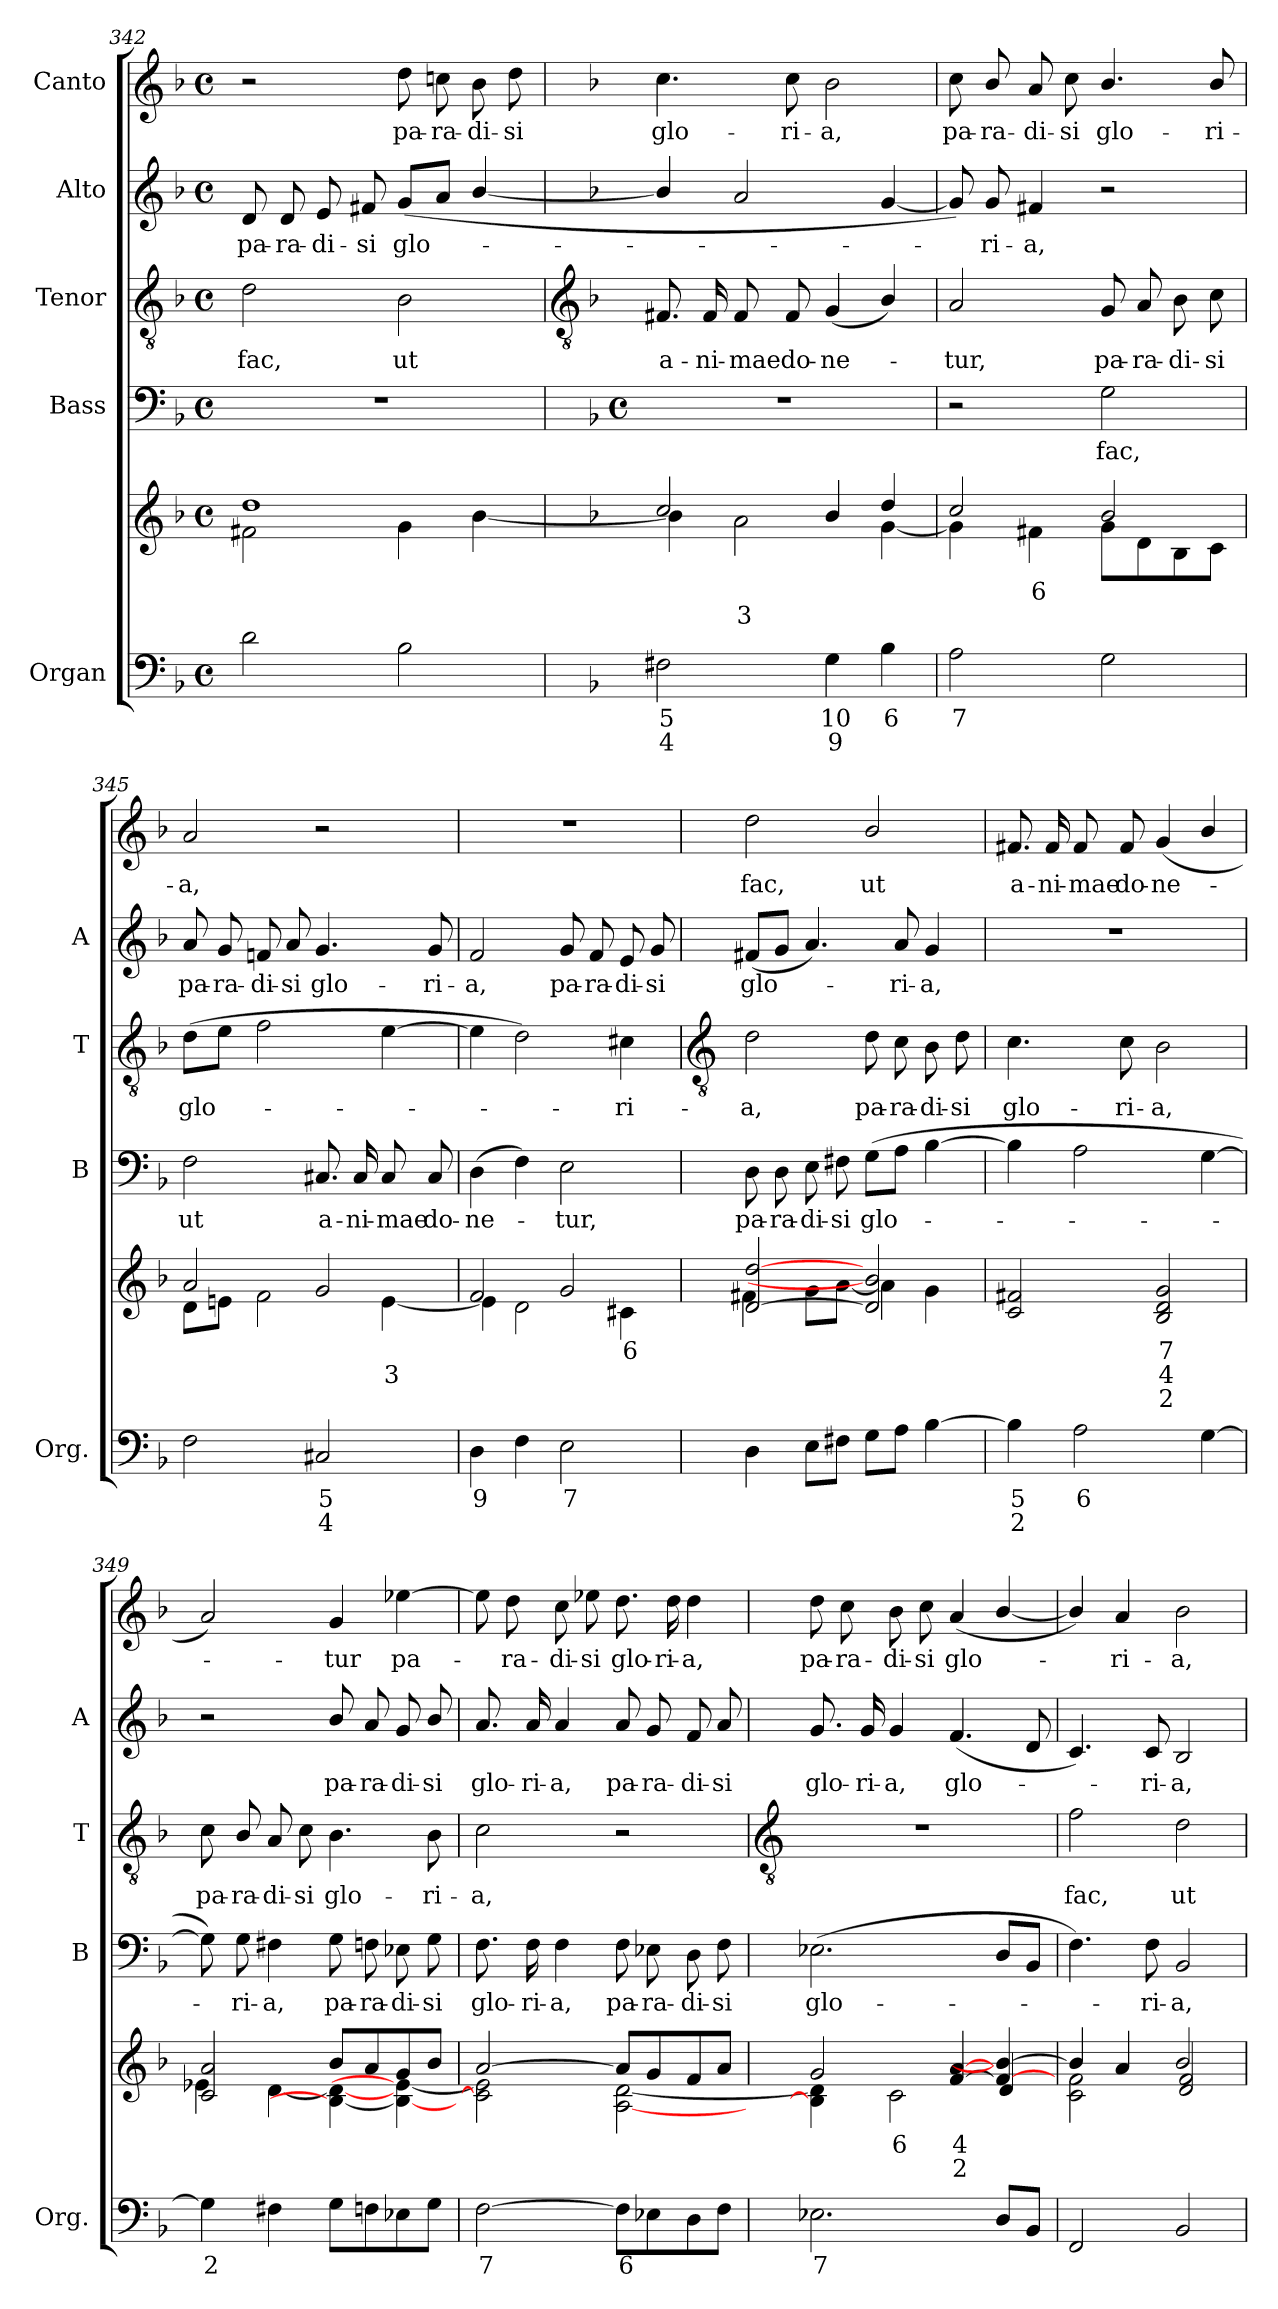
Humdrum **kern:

**kern	**text	**text	**text	**kern	**text	**text	**text	**kern	**text	**kern	**text	**kern	**text	**kern	**text
*part5	*part5	*part5	*part5	*part5	*part5	*part5	*part5	*part4	*part4	*part3	*part3	*part2	*part2	*part1	*part1
*staff6	*staff6	*staff6	*staff6	*staff5	*staff5	*staff5	*staff5	*staff4	*staff4	*staff3	*staff3	*staff2	*staff2	*staff1	*staff1
*I"Organ	*	*	*	*	*	*	*	*I"Bass	*	*I"Tenor	*	*I"Alto	*	*I"Canto	*
*I'Org.	*	*	*	*	*	*	*	*I'B	*	*I'T	*	*I'A	*	*	*
*clefF4	*	*	*	*clefG2	*	*	*	*clefF4	*	*clefGv2	*	*clefG2	*	*clefG2	*
*k[b-]	*	*	*	*k[b-]	*	*	*	*k[b-]	*	*k[b-]	*	*k[b-]	*	*k[b-]	*
*F:	*	*	*	*F:	*	*	*	*F:	*	*F:	*	*F:	*	*F:	*
*M4/4	*	*	*	*M4/4	*	*	*	*M4/4	*	*M4/4	*	*M4/4	*	*M4/4	*
*met(c)	*	*	*	*met(c)	*	*	*	*met(c)	*	*met(c)	*	*met(c)	*	*met(c)	*
=342	=342	=342	=342	=342	=342	=342	=342	=342	=342	=342	=342	=342	=342	=342	=342
*	*	*	*	*^	*	*	*	*	*	*	*	*	*	*	*
*	*	*	*	*	*^	*	*	*	*	*	*	*	*	*	*	*
!	!	!	!	!	!	!	!	!	!	!	!	!	!LO:LY:b	!	!LO:LY:b	!	!
2d	.	.	.	1dd/	2f#X\	1ryy	.	.	.	1r	.	2d	fac,	8d	pa-	2r	.
!	!	!	!	!	!	!	!	!	!	!	!	!	!	!	!LO:LY:b	!	!
.	.	.	.	.	.	.	.	.	.	.	.	.	.	8d	-ra-	.	.
!	!	!	!	!	!	!	!	!	!	!	!	!	!	!	!LO:LY:b	!	!
.	.	.	.	.	.	.	.	.	.	.	.	.	.	8e	-di-	.	.
!	!	!	!	!	!	!	!	!	!	!	!	!	!	!	!LO:LY:b	!	!
.	.	.	.	.	.	.	.	.	.	.	.	.	.	8f#X	-si	.	.
!	!	!	!	!	!	!	!	!	!	!	!	!	!LO:LY:b	!	!LO:LY:b	!	!LO:LY:b
2B-	.	.	.	.	4g\	.	.	.	.	.	.	2B-	ut	(<8gL	glo-	8dd	pa-
!	!	!	!	!	!	!	!	!	!	!	!	!	!	!	!	!	!LO:LY:b
.	.	.	.	.	.	.	.	.	.	.	.	.	.	8aJ	.	8ccn	-ra-
!	!	!	!	!	!	!	!	!	!	!	!	!	!	!	!	!	!LO:LY:b
.	.	.	.	.	[4b-\	.	.	.	.	.	.	.	.	[4b-/	.	8b-	-di-
!	!	!	!	!	!	!	!	!	!	!	!	!	!	!	!	!	!LO:LY:b
.	.	.	.	.	.	.	.	.	.	.	.	.	.	.	.	8dd	-si
!!LO:LB:g=z
=343	=343	=343	=343	=343	=343	=343	=343	=343	=343	=343	=343	=343	=343	=343	=343	=343	=343
*	*	*	*	*	*	*	*	*	*	*	*	*clefGv2	*	*	*	*	*
*	*	*	*	*	*	*	*	*	*	*k[b-]	*	*	*	*	*	*	*
*	*	*	*	*	*	*	*	*	*	*F:	*	*	*	*	*	*	*
*	*	*	*	*	*	*	*	*	*	*M4/4	*	*	*	*	*	*	*
*	*	*	*	*	*	*	*	*	*	*met(c)	*	*	*	*	*	*	*
!	!LO:LY:b	!LO:LY:b	!	!	!	!	!	!	!	!	!	!	!LO:LY:b	!	!	!	!LO:LY:b
2F#X	5	4	.	2cc/	4b-\]	1ryy	.	.	.	1r	.	8.F#X	a-	4b-/]	.	4.cc	glo-
!	!	!	!	!	!	!	!	!	!	!	!	!	!LO:LY:b	!	!	!	!
.	.	.	.	.	.	.	.	.	.	.	.	16F#	-ni-	.	.	.	.
!	!	!	!	!	!	!	!	!LO:LY:b	!	!	!	!	!LO:LY:b	!	!	!	!
.	.	.	.	.	2a\	.	.	3	.	.	.	8F#	-mae	2a	.	.	.
!	!	!	!	!	!	!	!	!	!	!	!	!	!LO:LY:b	!	!	!	!LO:LY:b
.	.	.	.	.	.	.	.	.	.	.	.	8F#	do-	.	.	8cc	-ri-
!	!LO:LY:b	!LO:LY:b	!	!	!	!	!	!	!	!	!	!	!LO:LY:b	!	!	!	!LO:LY:b
4G	10	9	.	4b-/	.	.	.	.	.	.	.	(<4G	-ne-	.	.	2b-	-a,
!	!LO:LY:b	!	!	!	!	!	!	!	!	!	!	!	!	!	!	!	!
4B-	6	.	.	4dd/	[4g\	.	.	.	.	.	.	4B-/)	.	[4g	.	.	.
=344	=344	=344	=344	=344	=344	=344	=344	=344	=344	=344	=344	=344	=344	=344	=344	=344	=344
!	!LO:LY:b	!	!	!	!	!	!	!	!	!	!	!	!LO:LY:b	!	!	!	!LO:LY:b
2A	7	.	.	2cc/	4g\]	1ryy	.	.	.	2r	.	2A	tur,	8g])	.	8cc	pa-
!	!	!	!	!	!	!	!	!	!	!	!	!	!	!	!LO:LY:b	!	!LO:LY:b
.	.	.	.	.	.	.	.	.	.	.	.	.	.	8g	ri-	8b-/	-ra-
!	!	!	!	!	!	!	!LO:LY:b	!	!	!	!	!	!	!	!LO:LY:b	!	!LO:LY:b
.	.	.	.	.	4f#X\	.	6	.	.	.	.	.	.	4f#X	-a,	8a	-di-
!	!	!	!	!	!	!	!	!	!	!	!	!	!	!	!	!	!LO:LY:b
.	.	.	.	.	.	.	.	.	.	.	.	.	.	.	.	8cc	-si
!	!	!	!	!	!	!	!	!	!	!	!LO:LY:b	!	!LO:LY:b	!	!	!	!LO:LY:b
2G	.	.	.	2b-/	8g\L	.	.	.	.	2G	fac,	8G	pa-	2r	.	4.b-/	glo-
!	!	!	!	!	!	!	!	!	!	!	!	!	!LO:LY:b	!	!	!	!
.	.	.	.	.	8d\	.	.	.	.	.	.	8A	-ra-	.	.	.	.
!	!	!	!	!	!	!	!	!	!	!	!	!	!LO:LY:b	!	!	!	!
.	.	.	.	.	8B-\	.	.	.	.	.	.	8B-	-di-	.	.	.	.
!	!	!	!	!	!	!	!	!	!	!	!	!	!LO:LY:b	!	!	!	!LO:LY:b
.	.	.	.	.	8c\J	.	.	.	.	.	.	8c	-si	.	.	8b-/	-ri-
=345	=345	=345	=345	=345	=345	=345	=345	=345	=345	=345	=345	=345	=345	=345	=345	=345	=345
!	!	!	!	!	!	!	!	!	!	!	!LO:LY:b	!	!LO:LY:b	!	!LO:LY:b	!	!LO:LY:b
2F	.	.	.	2a/	8d\L	1ryy	.	.	.	2F	ut	(>8dL	glo-	8a	pa-	2a	-a,
!	!	!	!	!	!	!	!	!	!	!	!	!	!	!	!LO:LY:b	!	!
.	.	.	.	.	8en\J	.	.	.	.	.	.	8eJ	.	8g	-ra-	.	.
!	!	!	!	!	!	!	!	!	!	!	!	!	!	!	!LO:LY:b	!	!
.	.	.	.	.	2f\	.	.	.	.	.	.	2f	.	8fn	-di-	.	.
!	!	!	!	!	!	!	!	!	!	!	!	!	!	!	!LO:LY:b	!	!
.	.	.	.	.	.	.	.	.	.	.	.	.	.	8a	-si	.	.
!	!LO:LY:b	!LO:LY:b	!	!	!	!	!	!	!	!	!LO:LY:b	!	!	!	!LO:LY:b	!	!
2C#X	5	4	.	2g/	.	.	.	.	.	8.C#X	a-	.	.	4.g	glo-	2r	.
!	!	!	!	!	!	!	!	!	!	!	!LO:LY:b	!	!	!	!	!	!
.	.	.	.	.	.	.	.	.	.	16C#	-ni-	.	.	.	.	.	.
!	!	!	!	!	!	!	!	!LO:LY:b	!	!	!LO:LY:b	!	!	!	!	!	!
.	.	.	.	.	[4e\	.	.	3	.	8C#	-mae	[4e	.	.	.	.	.
!	!	!	!	!	!	!	!	!	!	!	!LO:LY:b	!	!	!	!LO:LY:b	!	!
.	.	.	.	.	.	.	.	.	.	8C#	do-	.	.	8g	-ri-	.	.
=346	=346	=346	=346	=346	=346	=346	=346	=346	=346	=346	=346	=346	=346	=346	=346	=346	=346
!	!LO:LY:b	!	!	!	!	!	!	!	!	!	!LO:LY:b	!	!	!	!LO:LY:b	!	!
4D	9	.	.	2f/	4e\]	1ryy	.	.	.	(>4D	-ne-	4e]	.	2f	-a,	1r	.
4F	.	.	.	.	2d\	.	.	.	.	4F)	.	2d)	.	.	.	.	.
!	!LO:LY:b	!	!	!	!	!	!	!	!	!	!LO:LY:b	!	!	!	!LO:LY:b	!	!
2E	7	.	.	2g/	.	.	.	.	.	2E	tur,	.	.	8g	pa-	.	.
!	!	!	!	!	!	!	!	!	!	!	!	!	!	!	!LO:LY:b	!	!
.	.	.	.	.	.	.	.	.	.	.	.	.	.	8f	-ra-	.	.
!	!	!	!	!	!	!	!LO:LY:b	!	!	!	!	!	!LO:LY:b	!	!LO:LY:b	!	!
.	.	.	.	.	4c#X\	.	6	.	.	.	.	4c#X	ri-	8e	-di-	.	.
!	!	!	!	!	!	!	!	!	!	!	!	!	!	!	!LO:LY:b	!	!
.	.	.	.	.	.	.	.	.	.	.	.	.	.	8g	-si	.	.
!!LO:LB:g=z
=347	=347	=347	=347	=347	=347	=347	=347	=347	=347	=347	=347	=347	=347	=347	=347	=347	=347
*	*	*	*	*	*	*	*	*	*	*	*	*clefGv2	*	*	*	*	*
!	!	!	!	!	!	!	!	!	!	!	!LO:LY:b	!	!LO:LY:b	!	!LO:LY:b	!	!LO:LY:b
4D	.	.	.	[2d [2dd	4f#X\	1ryy	.	.	.	8D	pa-	2d	-a,	(<8f#XL	glo-	2dd	fac,
!	!	!	!	!	!	!	!	!	!	!	!LO:LY:b	!	!	!	!	!	!
.	.	.	.	.	.	.	.	.	.	8D	-ra-	.	.	8gJ	.	.	.
!	!	!	!	!	!	!	!	!	!	!	!LO:LY:b	!	!	!	!	!	!
8EL	.	.	.	.	8gL	.	.	.	.	8E	-di-	.	.	4.a)	.	.	.
!	!	!	!	!	!	!	!	!	!	!	!LO:LY:b	!	!	!	!	!	!
8F#XJ	.	.	.	.	[8aJ	.	.	.	.	8F#X	-si	.	.	.	.	.	.
!	!	!	!	!	!	!	!	!	!	!	!LO:LY:b	!	!LO:LY:b	!	!	!	!LO:LY:b
8GL	.	.	.	2d] 2b-]	4a\]	.	.	.	.	(>8GL	glo-	8d	pa-	.	.	2b-/	ut
!	!	!	!	!	!	!	!	!	!	!	!	!	!LO:LY:b	!	!LO:LY:b	!	!
8AJ	.	.	.	.	.	.	.	.	.	8AJ	.	8c	-ra-	8a	ri-	.	.
!	!	!	!	!	!	!	!	!	!	!	!	!	!LO:LY:b	!	!LO:LY:b	!	!
[4B-	.	.	.	.	4g\	.	.	.	.	[4B-	.	8B-	-di-	4g	-a,	.	.
!	!	!	!	!	!	!	!	!	!	!	!	!	!LO:LY:b	!	!	!	!
.	.	.	.	.	.	.	.	.	.	.	.	8d	-si	.	.	.	.
=348	=348	=348	=348	=348	=348	=348	=348	=348	=348	=348	=348	=348	=348	=348	=348	=348	=348
!	!LO:LY:b	!LO:LY:b	!	!	!	!	!	!	!	!	!	!	!LO:LY:b	!	!	!	!LO:LY:b
4B-]	5	2	.	2c 2f#X	1ryy	1ryy	.	.	.	4B-]	.	4.c	glo-	1r	.	8.f#X	a-
!	!	!	!	!	!	!	!	!	!	!	!	!	!	!	!	!	!LO:LY:b
.	.	.	.	.	.	.	.	.	.	.	.	.	.	.	.	16f#	-ni-
!	!LO:LY:b	!LO:LY:b	!LO:LY:b	!	!	!	!	!	!	!	!	!	!	!	!	!	!LO:LY:b
2A	6	.	.	.	.	.	.	.	.	2A	.	.	.	.	.	8f#	-mae
!	!	!	!	!	!	!	!	!	!	!	!	!	!LO:LY:b	!	!	!	!LO:LY:b
.	.	.	.	.	.	.	.	.	.	.	.	8c	-ri-	.	.	8f#	do-
!	!	!	!	!	!	!	!LO:LY:b	!LO:LY:b	!LO:LY:b	!	!	!	!LO:LY:b	!	!	!	!LO:LY:b
.	.	.	.	2B- 2d 2g	.	.	7	4	2	.	.	2B-	-a,	.	.	(<4g	-ne-
[4G	.	.	.	.	.	.	.	.	.	[4G	.	.	.	.	.	4b-/	.
=349	=349	=349	=349	=349	=349	=349	=349	=349	=349	=349	=349	=349	=349	=349	=349	=349	=349
!	!LO:LY:b	!	!	!	!	!	!	!	!	!	!	!	!LO:LY:b	!	!	!	!
4G]	2	.	.	2c 2a	4e-X\	1ryy	.	.	.	8G])	.	8c	pa-	2r	.	2a)	.
!	!	!	!	!	!	!	!	!	!	!	!LO:LY:b	!	!LO:LY:b	!	!	!	!
.	.	.	.	.	.	.	.	.	.	8G	ri-	8B-/	-ra-	.	.	.	.
!	!	!	!	!	!	!	!	!	!	!	!LO:LY:b	!	!LO:LY:b	!	!	!	!
4F#X	.	.	.	.	[4d\	.	.	.	.	4F#X	-a,	8A	-di-	.	.	.	.
!	!	!	!	!	!	!	!	!	!	!	!	!	!LO:LY:b	!	!	!	!
.	.	.	.	.	.	.	.	.	.	.	.	8c	-si	.	.	.	.
!	!	!	!	!	!	!	!	!	!	!	!LO:LY:b	!	!LO:LY:b	!	!LO:LY:b	!	!LO:LY:b
8GL	.	.	.	8b-L	4B-\_ 4d\_	.	.	.	.	8G	pa-	4.B-	glo-	8b-/	pa-	4g	tur
!	!	!	!	!	!	!	!	!	!	!	!LO:LY:b	!	!	!	!LO:LY:b	!	!
8Fn	.	.	.	8a	.	.	.	.	.	8Fn	-ra-	.	.	8a	-ra-	.	.
!	!	!	!	!	!	!	!	!	!	!	!LO:LY:b	!	!	!	!LO:LY:b	!	!LO:LY:b
8E-X	.	.	.	8g	4B-\_ 4e-\_	.	.	.	.	8E-X	-di-	.	.	8g	-di-	[4ee-X	pa-
!	!	!	!	!	!	!	!	!	!	!	!LO:LY:b	!	!LO:LY:b	!	!LO:LY:b	!	!
8GJ	.	.	.	8b-J	.	.	.	.	.	8G	-si	8B-	-ri-	8b-/	-si	.	.
=350	=350	=350	=350	=350	=350	=350	=350	=350	=350	=350	=350	=350	=350	=350	=350	=350	=350
!	!LO:LY:b	!	!	!	!	!	!	!	!	!	!LO:LY:b	!	!LO:LY:b	!	!LO:LY:b	!	!
[2F	7	.	.	[2a	2c\] 2e-\]	1ryy	.	.	.	8.F	glo-	2c	-a,	8.a	glo-	8ee-]	.
!	!	!	!	!	!	!	!	!	!	!	!	!	!	!	!	!	!LO:LY:b
.	.	.	.	.	.	.	.	.	.	.	.	.	.	.	.	8dd	ra-
!	!	!	!	!	!	!	!	!	!	!	!LO:LY:b	!	!	!	!LO:LY:b	!	!
.	.	.	.	.	.	.	.	.	.	16F	-ri-	.	.	16a	-ri-	.	.
!	!	!	!	!	!	!	!	!	!	!	!LO:LY:b	!	!	!	!LO:LY:b	!	!LO:LY:b
.	.	.	.	.	.	.	.	.	.	4F	-a,	.	.	4a	-a,	8cc	-di-
!	!	!	!	!	!	!	!	!	!	!	!	!	!	!	!	!	!LO:LY:b
.	.	.	.	.	.	.	.	.	.	.	.	.	.	.	.	8ee-	-si
!	!LO:LY:b	!	!	!	!	!	!	!	!	!	!LO:LY:b	!	!	!	!LO:LY:b	!	!LO:LY:b
8FL]	6	.	.	8aL]	[2A\ [2d\	.	.	.	.	8F	pa-	2r	.	8a	pa-	8.dd	glo-
!	!	!	!	!	!	!	!	!	!	!	!LO:LY:b	!	!	!	!LO:LY:b	!	!
8E-X	.	.	.	8g	.	.	.	.	.	8E-X	-ra-	.	.	8g	-ra-	.	.
!	!	!	!	!	!	!	!	!	!	!	!	!	!	!	!	!	!LO:LY:b
.	.	.	.	.	.	.	.	.	.	.	.	.	.	.	.	16dd	-ri-
!	!	!	!	!	!	!	!	!	!	!	!LO:LY:b	!	!	!	!LO:LY:b	!	!LO:LY:b
8D	.	.	.	8f	.	.	.	.	.	8D	-di-	.	.	8f	-di-	4dd	-a,
!	!	!	!	!	!	!	!	!	!	!	!LO:LY:b	!	!	!	!LO:LY:b	!	!
8FJ	.	.	.	8aJ	.	.	.	.	.	8F	-si	.	.	8a	-si	.	.
!!LO:LB:g=z
=351	=351	=351	=351	=351	=351	=351	=351	=351	=351	=351	=351	=351	=351	=351	=351	=351	=351
*	*	*	*	*	*	*	*	*	*	*	*	*clefGv2	*	*	*	*	*
!	!LO:LY:b	!	!	!	!	!	!	!	!	!	!LO:LY:b	!	!	!	!LO:LY:b	!	!LO:LY:b
2.E-X	7	.	.	2g/	4B-\] 4d\]	1ryy	.	.	.	(>2.E-X	glo-	1r	.	8.g	glo-	8dd	pa-
!	!	!	!	!	!	!	!	!	!	!	!	!	!	!	!	!	!LO:LY:b
.	.	.	.	.	.	.	.	.	.	.	.	.	.	.	.	8cc	-ra-
!	!	!	!	!	!	!	!	!	!	!	!	!	!	!	!LO:LY:b	!	!
.	.	.	.	.	.	.	.	.	.	.	.	.	.	16g	-ri-	.	.
!	!	!	!	!	!	!	!LO:LY:b	!	!	!	!	!	!	!	!LO:LY:b	!	!LO:LY:b
.	.	.	.	.	2c\	.	6	.	.	.	.	.	.	4g	-a,	8b-	-di-
!	!	!	!	!	!	!	!	!	!	!	!	!	!	!	!	!	!LO:LY:b
.	.	.	.	.	.	.	.	.	.	.	.	.	.	.	.	8cc	-si
!	!	!	!	!	!	!	!LO:LY:b	!LO:LY:b	!	!	!	!	!	!	!LO:LY:b	!	!LO:LY:b
.	.	.	.	[4f/ [4a/	.	.	4	2	.	.	.	.	.	(<4.f	glo-	(<4a	glo-
8DL	.	.	.	4f/_ 4b-/_	4d/	.	.	.	.	8DL	.	.	.	.	.	[4b-/	.
8BB-J	.	.	.	.	.	.	.	.	.	8BB-J	.	.	.	8d	.	.	.
=352	=352	=352	=352	=352	=352	=352	=352	=352	=352	=352	=352	=352	=352	=352	=352	=352	=352
!	!	!	!	!	!	!	!	!	!	!	!	!	!LO:LY:b	!	!	!	!
2FF	.	.	.	4b-/]	2c\ 2f\	1ryy	.	.	.	4.F)	.	2f	fac,	4.c)	.	4b-/])	.
!	!	!	!	!	!	!	!	!	!	!	!	!	!	!	!	!	!LO:LY:b
.	.	.	.	4a/	.	.	.	.	.	.	.	.	.	.	.	4a	ri-
!	!	!	!	!	!	!	!	!	!	!	!LO:LY:b	!	!	!	!LO:LY:b	!	!
.	.	.	.	.	.	.	.	.	.	8F	ri-	.	.	8c	ri-	.	.
!	!	!	!	!	!	!	!	!	!	!	!LO:LY:b	!	!LO:LY:b	!	!LO:LY:b	!	!LO:LY:b
2BB-	.	.	.	2b-/	2d/ 2f/	.	.	.	.	2BB-	-a,	2d	ut	2B-	-a,	2b-	-a,
*	*	*	*	*v	*v	*v	*	*	*	*	*	*	*	*	*	*	*
=	=	=	=	=	=	=	=	=	=	=	=	=	=	=	=
*-	*-	*-	*-	*-	*-	*-	*-	*-	*-	*-	*-	*-	*-	*-	*-
